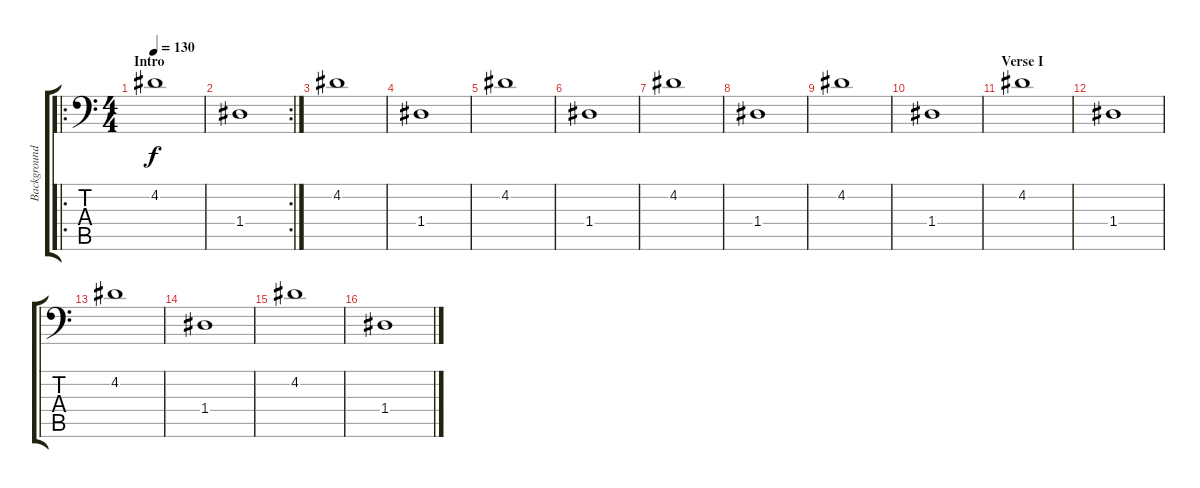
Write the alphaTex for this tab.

\track ("Background I" "Background") {instrument lead3calliope}
\staff {score tabs}
\tuning (E4 B3 G3 D3 A2 E1) {hide}
\ro
\ts (4 4)
\section ("" "Intro")
\tempo 130
\clef f4
\ks c
4.2.1{dy f volume 7 instrument lead3calliope} |
\rc 2
1.4.1 |
4.2.1{volume 7} |
1.4.1 |
4.2.1{volume 7} |
1.4.1 |
4.2.1{volume 7} |
1.4.1 |
4.2.1{volume 7} |
1.4.1 |
\section ("" "Verse I")
4.2.1{volume 7} |
1.4.1 |
4.2.1{volume 7} |
1.4.1 |
4.2.1{volume 7} |
1.4.1
